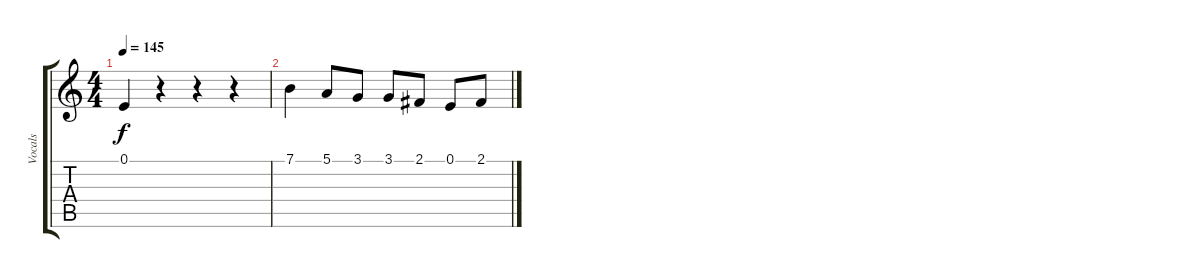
\track ("Vocals" "Vocals") {instrument altosax}
\staff {score tabs}
\tuning (E4 B3 G3 D3 A2 E2) {hide}
\ts (4 4)
\tempo 145
\clef g2
\ks c
0.1.4{dy f} r.4 r.4 r.4 |
7.1.4 5.1.8 3.1.8 3.1.8 2.1.8 0.1.8 2.1.8
